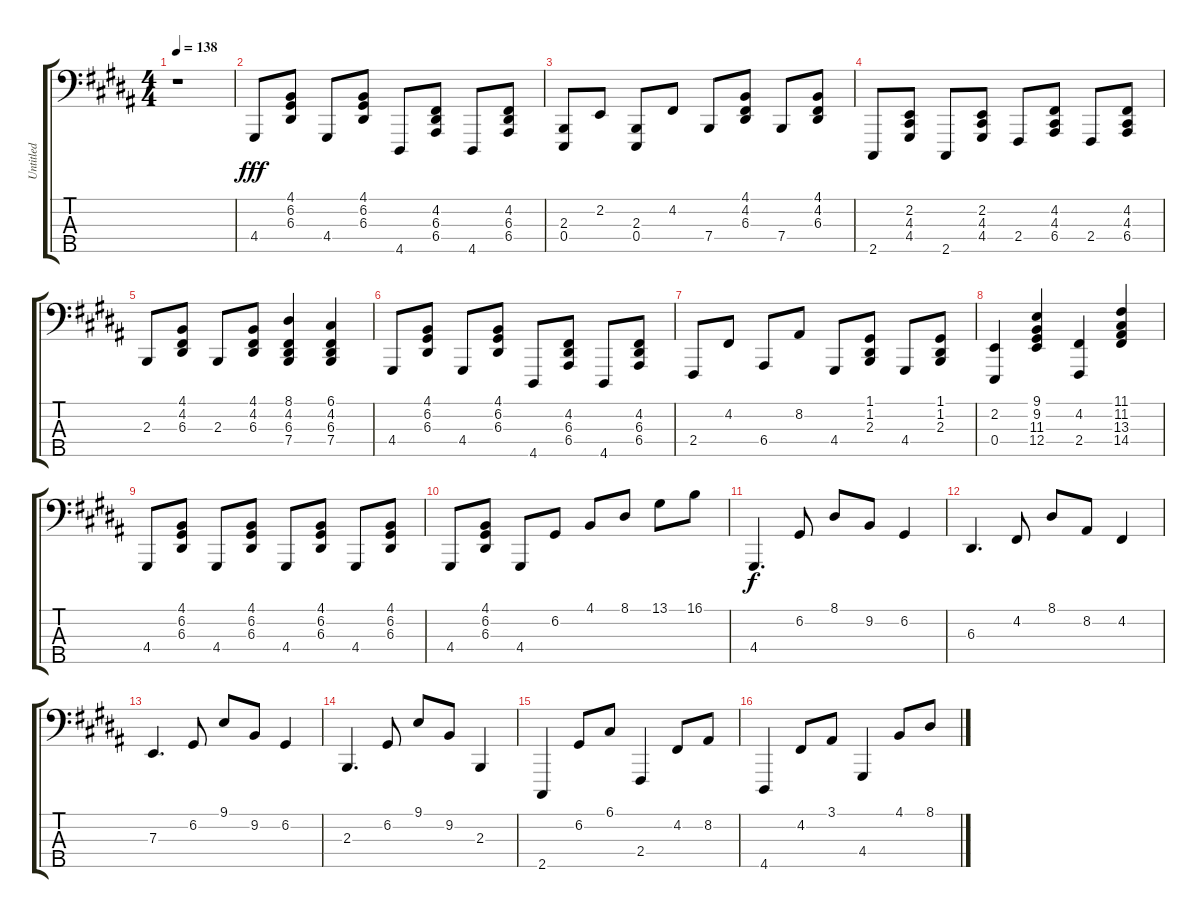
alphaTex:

\track ("Untitled" "Untitled") {instrument acousticgrandpiano}
\staff {score tabs}
\tuning (G2 D2 A1 E1 B0) {hide}
\ts (4 4)
\tempo 138
\clef f4
\ks b
r.1{dy fff instrument acousticgrandpiano} |
\ks g#minor
4.4.8 (4.1 6.2 6.3).8 4.4.8 (4.1 6.2 6.3).8 4.5.8 (4.2 6.3 6.4).8 4.5.8 (4.2 6.3 6.4).8 |
(2.3 0.4).8 2.2.8 (2.3 0.4).8 4.2.8 7.4.8 (4.1 4.2 6.3).8 7.4.8 (4.1 4.2 6.3).8 |
2.5.8 (2.2 4.3 4.4).8 2.5.8 (2.2 4.3 4.4).8 2.4.8 (4.2 4.3 6.4).8 2.4.8 (4.2 4.3 6.4).8 |
\ks b
2.3.8 (4.1 4.2 6.3).8 2.3.8 (4.1 4.2 6.3).8 (8.1 4.2 6.3 7.4).4 (6.1 4.2 6.3 7.4).4 |
\ks g#minor
4.4.8 (4.1 6.2 6.3).8 4.4.8 (4.1 6.2 6.3).8 4.5.8 (4.2 6.3 6.4).8 4.5.8 (4.2 6.3 6.4).8 |
2.4.8 4.2.8 6.4.8 8.2.8 4.4.8 (1.1 1.2 2.3).8 4.4.8 (1.1 1.2 2.3).8 |
(2.2 0.4).4 (9.1 9.2 11.3 12.4).4 (4.2 2.4).4 (11.1 11.2 13.3 14.4).4 |
\ks b
4.4.8 (4.1 6.2 6.3).8 4.4.8 (4.1 6.2 6.3).8 4.4.8 (4.1 6.2 6.3).8 4.4.8 (4.1 6.2 6.3).8 |
\ks g#minor
4.4.8 (4.1 6.2 6.3).8 4.4.8 6.2.8 4.1.8 8.1.8 13.1.8 16.1.8 |
4.4.4{d dy f} 6.2.8 8.1.8 9.2.8 6.2.4 |
6.3.4{d} 4.2.8 8.1.8 8.2.8 4.2.4 |
\ks b
7.3.4{d} 6.2.8 9.1.8 9.2.8 6.2.4 |
\ks g#minor
2.3.4{d} 6.2.8 9.1.8 9.2.8 2.3.4 |
2.5.4 6.2.8 6.1.8 2.4.4 4.2.8 8.2.8 |
4.5.4 4.2.8 3.1.8 4.4.4 4.1.8 8.1.8
